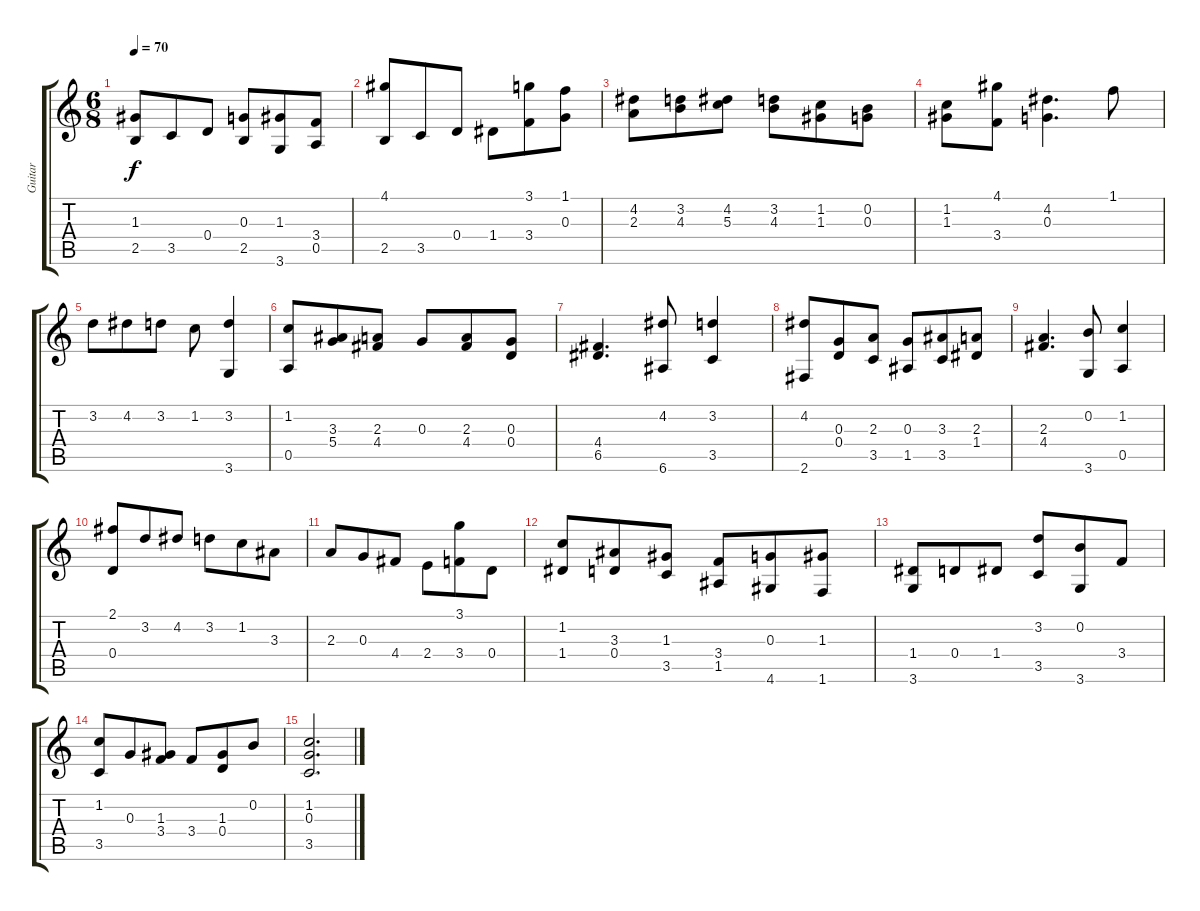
\track ("Guitar" "Guitar") {instrument acousticguitarnylon}
\staff {score tabs}
\tuning (E4 B3 G3 D3 A2 E2) {hide}
\ts (6 8)
\tempo 70
\clef g2
\ks c
(1.3 2.5).8{dy f} 3.5.8 0.4.8 (0.3 2.5).8 (1.3 3.6).8 (3.4 0.5).8 |
(4.1 2.5).8 3.5.8 0.4.8 1.4.8 (3.1 3.4).8 (1.1 0.3).8 |
(4.2 2.3).8 (3.2 4.3).8 (4.2 5.3).8 (3.2 4.3).8 (1.2 1.3).8 (0.2 0.3).8 |
(1.2 1.3).8 (4.1 3.4).8 (4.2 0.3).4{d} 1.1.8 |
3.2.8 4.2.8 3.2.8 1.2.8 (3.2 3.6).4 |
(1.2 0.5).8 (3.3 5.4).8 (2.3 4.4).8 0.3.8 (2.3 4.4).8 (0.3 0.4).8 |
(4.4 6.5).4{d} (4.2 6.6).8 (3.2 3.5).4 |
(4.2 2.6).8 (0.3 0.4).8 (2.3 3.5).8 (0.3 1.5).8 (3.3 3.5).8 (2.3 1.4).8 |
(2.3 4.4).4{d} (0.2 3.6).8 (1.2 0.5).4 |
(2.1 0.4).8 3.2.8 4.2.8 3.2.8 1.2.8 3.3.8 |
2.3.8 0.3.8 4.4.8 2.4.8 (3.1 3.4).8 0.4.8 |
(1.2 1.4).8 (3.3 0.4).8 (1.3 3.5).8 (3.4 1.5).8 (0.3 4.6).8 (1.3 1.6).8 |
(1.4 3.6).8 0.4.8 1.4.8 (3.2 3.5).8 (0.2 3.6).8 3.4.8 |
(1.2 3.5).8 0.3.8 (1.3 3.4).8 3.4.8 (1.3 0.4).8 0.2.8 |
(1.2 0.3 3.5).2{d}
